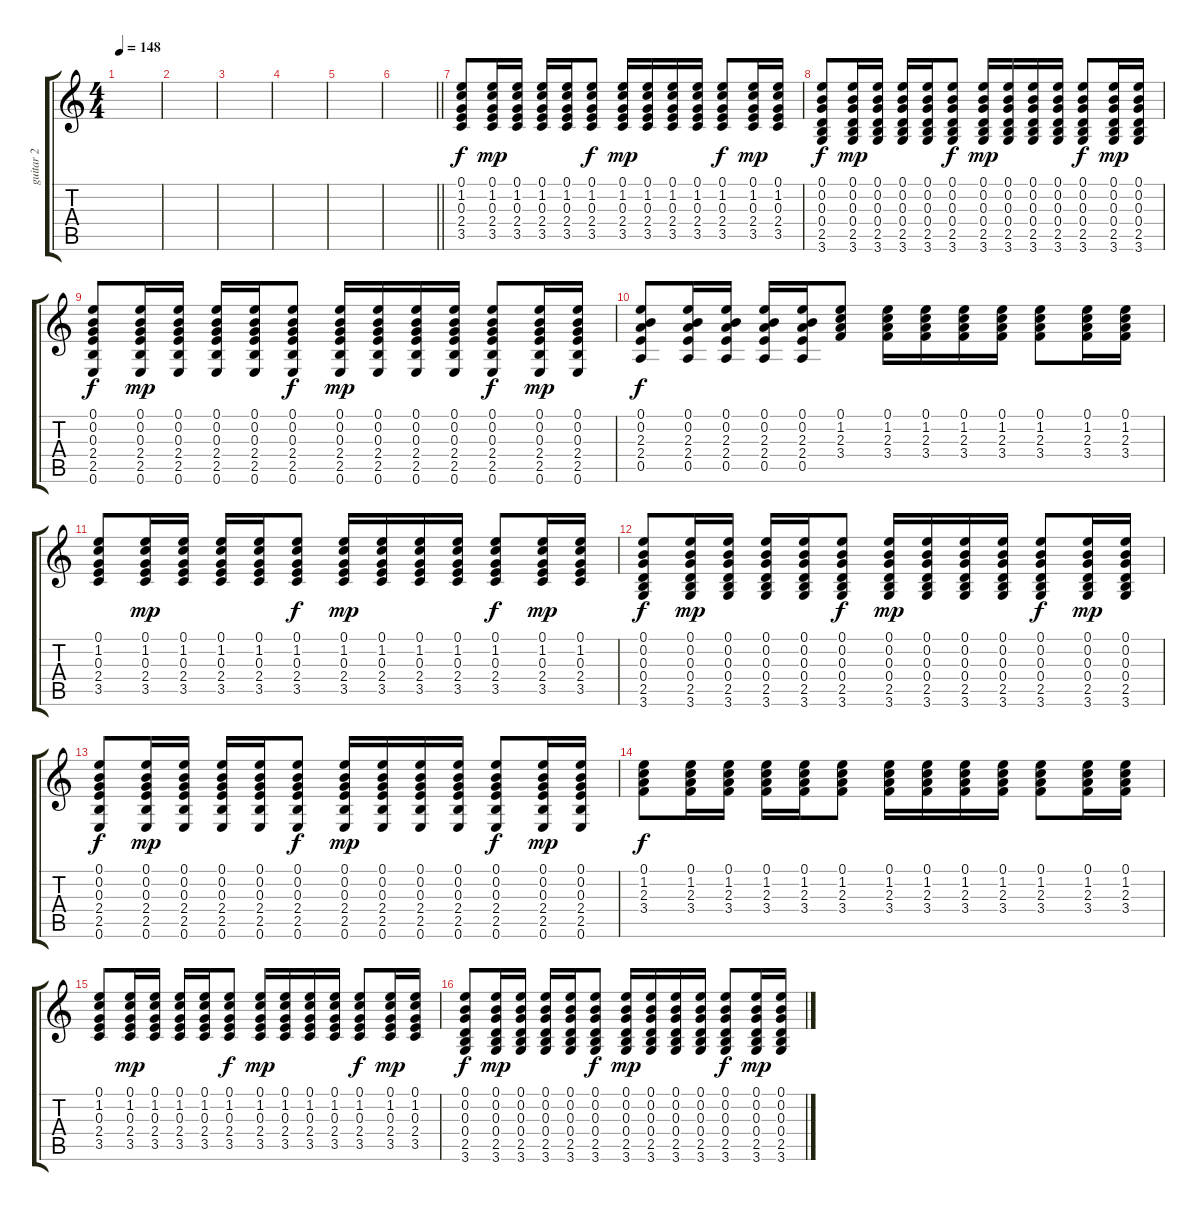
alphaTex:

\track ("guitar 2" "guitar 2") {instrument electricguitarjazz}
\staff {score tabs}
\tuning (E4 B3 G3 D3 A2 E2) {hide}
\ts (4 4)
\tempo 148
\clef g2
\ks c
|
|
|
|
|
\barLineRight lightlight
|
(0.1 1.2 0.3 2.4 3.5).8 (0.1 1.2 0.3 2.4 3.5).16{dy mp} (0.1 1.2 0.3 2.4 3.5).16 (0.1 1.2 0.3 2.4 3.5).16 (0.1 1.2 0.3 2.4 3.5).16 (0.1 1.2 0.3 2.4 3.5).8{dy f} (0.1 1.2 0.3 2.4 3.5).16{dy mp} (0.1 1.2 0.3 2.4 3.5).16 (0.1 1.2 0.3 2.4 3.5).16 (0.1 1.2 0.3 2.4 3.5).16 (0.1 1.2 0.3 2.4 3.5).8{dy f} (0.1 1.2 0.3 2.4 3.5).16{dy mp} (0.1 1.2 0.3 2.4 3.5).16 |
(0.1 0.2 0.3 0.4 2.5 3.6).8{dy f} (0.1 0.2 0.3 0.4 2.5 3.6).16{dy mp} (0.1 0.2 0.3 0.4 2.5 3.6).16 (0.1 0.2 0.3 0.4 2.5 3.6).16 (0.1 0.2 0.3 0.4 2.5 3.6).16 (0.1 0.2 0.3 0.4 2.5 3.6).8{dy f} (0.1 0.2 0.3 0.4 2.5 3.6).16{dy mp} (0.1 0.2 0.3 0.4 2.5 3.6).16 (0.1 0.2 0.3 0.4 2.5 3.6).16 (0.1 0.2 0.3 0.4 2.5 3.6).16 (0.1 0.2 0.3 0.4 2.5 3.6).8{dy f} (0.1 0.2 0.3 0.4 2.5 3.6).16{dy mp} (0.1 0.2 0.3 0.4 2.5 3.6).16 |
(0.1 0.2 0.3 2.4 2.5 0.6).8{dy f} (0.1 0.2 0.3 2.4 2.5 0.6).16{dy mp} (0.1 0.2 0.3 2.4 2.5 0.6).16 (0.1 0.2 0.3 2.4 2.5 0.6).16 (0.1 0.2 0.3 2.4 2.5 0.6).16 (0.1 0.2 0.3 2.4 2.5 0.6).8{dy f} (0.1 0.2 0.3 2.4 2.5 0.6).16{dy mp} (0.1 0.2 0.3 2.4 2.5 0.6).16 (0.1 0.2 0.3 2.4 2.5 0.6).16 (0.1 0.2 0.3 2.4 2.5 0.6).16 (0.1 0.2 0.3 2.4 2.5 0.6).8{dy f} (0.1 0.2 0.3 2.4 2.5 0.6).16{dy mp} (0.1 0.2 0.3 2.4 2.5 0.6).16 |
(0.1 0.2 2.3 2.4 0.5).8{dy f} (0.1 0.2 2.3 2.4 0.5).16 (0.1 0.2 2.3 2.4 0.5).16 (0.1 0.2 2.3 2.4 0.5).16 (0.1 0.2 2.3 2.4 0.5).16 (0.1 1.2 2.3 3.4).8 (0.1 1.2 2.3 3.4).16 (0.1 1.2 2.3 3.4).16 (0.1 1.2 2.3 3.4).16 (0.1 1.2 2.3 3.4).16 (0.1 1.2 2.3 3.4).8 (0.1 1.2 2.3 3.4).16 (0.1 1.2 2.3 3.4).16 |
(0.1 1.2 0.3 2.4 3.5).8 (0.1 1.2 0.3 2.4 3.5).16{dy mp} (0.1 1.2 0.3 2.4 3.5).16 (0.1 1.2 0.3 2.4 3.5).16 (0.1 1.2 0.3 2.4 3.5).16 (0.1 1.2 0.3 2.4 3.5).8{dy f} (0.1 1.2 0.3 2.4 3.5).16{dy mp} (0.1 1.2 0.3 2.4 3.5).16 (0.1 1.2 0.3 2.4 3.5).16 (0.1 1.2 0.3 2.4 3.5).16 (0.1 1.2 0.3 2.4 3.5).8{dy f} (0.1 1.2 0.3 2.4 3.5).16{dy mp} (0.1 1.2 0.3 2.4 3.5).16 |
(0.1 0.2 0.3 0.4 2.5 3.6).8{dy f} (0.1 0.2 0.3 0.4 2.5 3.6).16{dy mp} (0.1 0.2 0.3 0.4 2.5 3.6).16 (0.1 0.2 0.3 0.4 2.5 3.6).16 (0.1 0.2 0.3 0.4 2.5 3.6).16 (0.1 0.2 0.3 0.4 2.5 3.6).8{dy f} (0.1 0.2 0.3 0.4 2.5 3.6).16{dy mp} (0.1 0.2 0.3 0.4 2.5 3.6).16 (0.1 0.2 0.3 0.4 2.5 3.6).16 (0.1 0.2 0.3 0.4 2.5 3.6).16 (0.1 0.2 0.3 0.4 2.5 3.6).8{dy f} (0.1 0.2 0.3 0.4 2.5 3.6).16{dy mp} (0.1 0.2 0.3 0.4 2.5 3.6).16 |
(0.1 0.2 0.3 2.4 2.5 0.6).8{dy f} (0.1 0.2 0.3 2.4 2.5 0.6).16{dy mp} (0.1 0.2 0.3 2.4 2.5 0.6).16 (0.1 0.2 0.3 2.4 2.5 0.6).16 (0.1 0.2 0.3 2.4 2.5 0.6).16 (0.1 0.2 0.3 2.4 2.5 0.6).8{dy f} (0.1 0.2 0.3 2.4 2.5 0.6).16{dy mp} (0.1 0.2 0.3 2.4 2.5 0.6).16 (0.1 0.2 0.3 2.4 2.5 0.6).16 (0.1 0.2 0.3 2.4 2.5 0.6).16 (0.1 0.2 0.3 2.4 2.5 0.6).8{dy f} (0.1 0.2 0.3 2.4 2.5 0.6).16{dy mp} (0.1 0.2 0.3 2.4 2.5 0.6).16 |
(0.1 1.2 2.3 3.4).8{dy f} (0.1 1.2 2.3 3.4).16 (0.1 1.2 2.3 3.4).16 (0.1 1.2 2.3 3.4).16 (0.1 1.2 2.3 3.4).16 (0.1 1.2 2.3 3.4).8 (0.1 1.2 2.3 3.4).16 (0.1 1.2 2.3 3.4).16 (0.1 1.2 2.3 3.4).16 (0.1 1.2 2.3 3.4).16 (0.1 1.2 2.3 3.4).8 (0.1 1.2 2.3 3.4).16 (0.1 1.2 2.3 3.4).16 |
(0.1 1.2 0.3 2.4 3.5).8 (0.1 1.2 0.3 2.4 3.5).16{dy mp} (0.1 1.2 0.3 2.4 3.5).16 (0.1 1.2 0.3 2.4 3.5).16 (0.1 1.2 0.3 2.4 3.5).16 (0.1 1.2 0.3 2.4 3.5).8{dy f} (0.1 1.2 0.3 2.4 3.5).16{dy mp} (0.1 1.2 0.3 2.4 3.5).16 (0.1 1.2 0.3 2.4 3.5).16 (0.1 1.2 0.3 2.4 3.5).16 (0.1 1.2 0.3 2.4 3.5).8{dy f} (0.1 1.2 0.3 2.4 3.5).16{dy mp} (0.1 1.2 0.3 2.4 3.5).16 |
(0.1 0.2 0.3 0.4 2.5 3.6).8{dy f} (0.1 0.2 0.3 0.4 2.5 3.6).16{dy mp} (0.1 0.2 0.3 0.4 2.5 3.6).16 (0.1 0.2 0.3 0.4 2.5 3.6).16 (0.1 0.2 0.3 0.4 2.5 3.6).16 (0.1 0.2 0.3 0.4 2.5 3.6).8{dy f} (0.1 0.2 0.3 0.4 2.5 3.6).16{dy mp} (0.1 0.2 0.3 0.4 2.5 3.6).16 (0.1 0.2 0.3 0.4 2.5 3.6).16 (0.1 0.2 0.3 0.4 2.5 3.6).16 (0.1 0.2 0.3 0.4 2.5 3.6).8{dy f} (0.1 0.2 0.3 0.4 2.5 3.6).16{dy mp} (0.1 0.2 0.3 0.4 2.5 3.6).16
